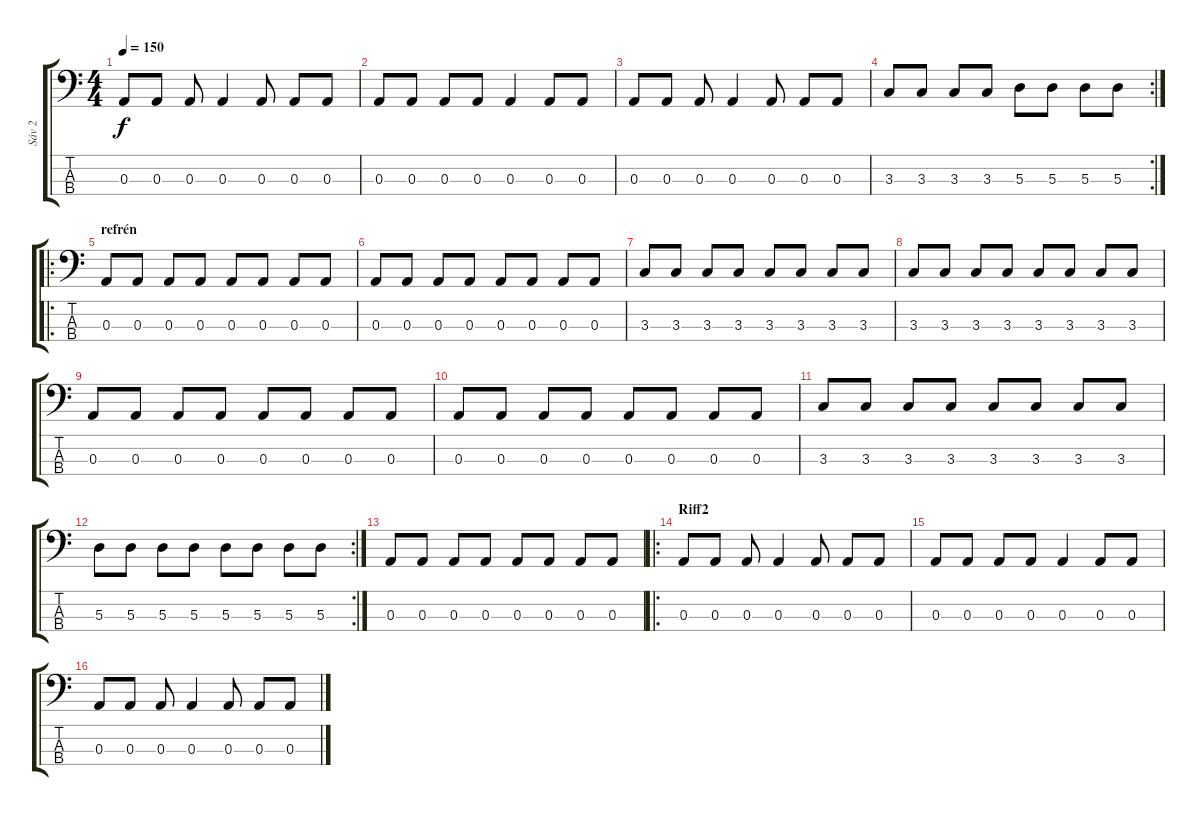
\track ("Sáv 2" "Sáv 2") {instrument electricbasspick}
\staff {score tabs}
\tuning (G2 D2 A1 E1) {hide}
\ts (4 4)
\tempo 150
\clef f4
\ks c
0.3.8{dy f} 0.3.8 0.3.8 0.3.4 0.3.8 0.3.8 0.3.8 |
0.3.8 0.3.8 0.3.8 0.3.8 0.3.4 0.3.8 0.3.8 |
0.3.8 0.3.8 0.3.8 0.3.4 0.3.8 0.3.8 0.3.8 |
\rc 2
3.3.8 3.3.8 3.3.8 3.3.8 5.3.8 5.3.8 5.3.8 5.3.8 |
\ro
\section ("" "refrén")
0.3.8 0.3.8 0.3.8 0.3.8 0.3.8 0.3.8 0.3.8 0.3.8 |
0.3.8 0.3.8 0.3.8 0.3.8 0.3.8 0.3.8 0.3.8 0.3.8 |
3.3.8 3.3.8 3.3.8 3.3.8 3.3.8 3.3.8 3.3.8 3.3.8 |
3.3.8 3.3.8 3.3.8 3.3.8 3.3.8 3.3.8 3.3.8 3.3.8 |
0.3.8 0.3.8 0.3.8 0.3.8 0.3.8 0.3.8 0.3.8 0.3.8 |
0.3.8 0.3.8 0.3.8 0.3.8 0.3.8 0.3.8 0.3.8 0.3.8 |
3.3.8 3.3.8 3.3.8 3.3.8 3.3.8 3.3.8 3.3.8 3.3.8 |
\rc 2
5.3.8 5.3.8 5.3.8 5.3.8 5.3.8 5.3.8 5.3.8 5.3.8 |
0.3.8 0.3.8 0.3.8 0.3.8 0.3.8 0.3.8 0.3.8 0.3.8 |
\ro
\section ("" "Riff2")
0.3.8 0.3.8 0.3.8 0.3.4 0.3.8 0.3.8 0.3.8 |
0.3.8 0.3.8 0.3.8 0.3.8 0.3.4 0.3.8 0.3.8 |
0.3.8 0.3.8 0.3.8 0.3.4 0.3.8 0.3.8 0.3.8
